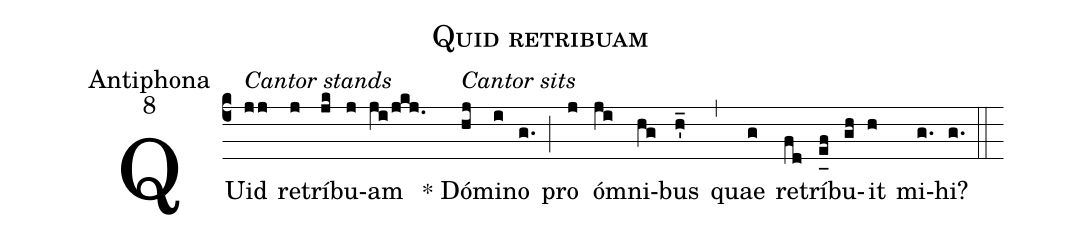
name:Quid retribuam;
office-part:Antiphona;
mode:8;
%%
(c4) QUid(jj[alt:Cantor stands]) re(j)trí(jk)bu(j)am(ji/jkj.) () * Dó(hj[alt:Cantor sits])mi(i)no(g.) (;) pro(j) ó(ji)mni(hg)bus(h'_) (,) quae(g) re(fd)trí(e_[uh:l]f)bu(gh)it(h) mi(g.)hi?(g.) (::)
